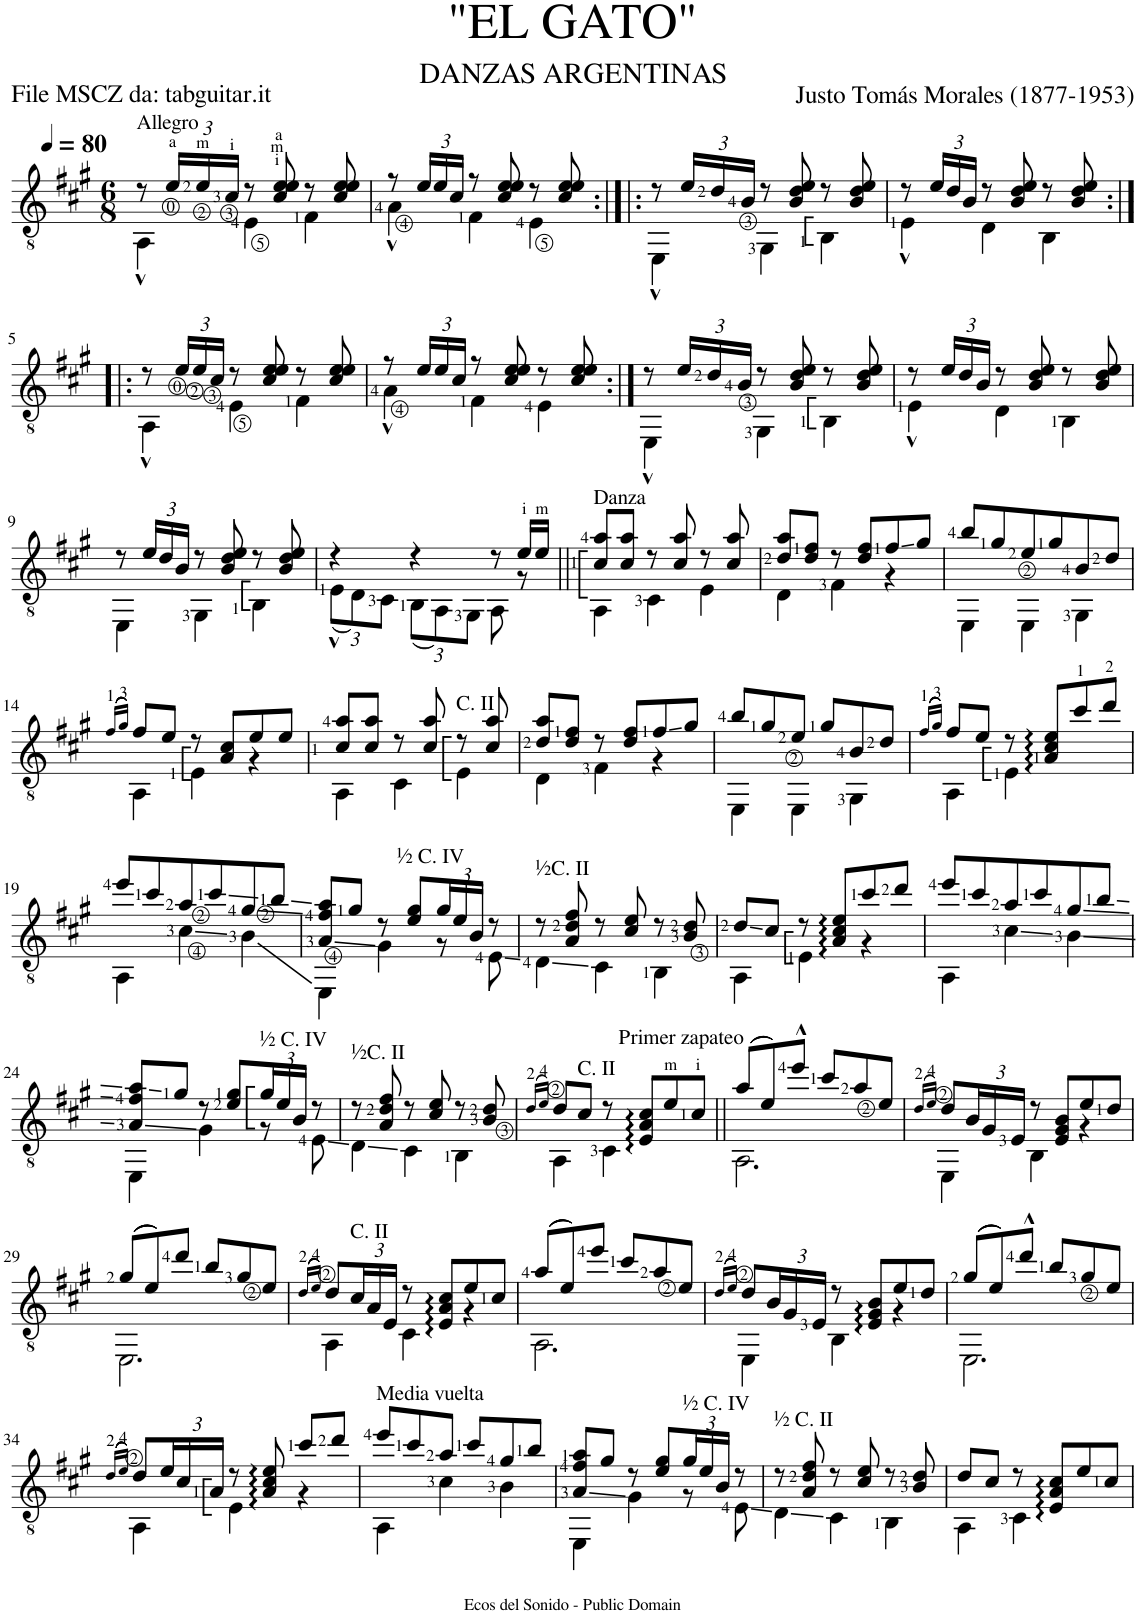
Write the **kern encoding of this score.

**kern
*part1
*staff1
*I"Guitar
*I'Guit.
*clefGv2
*k[f#c#g#]
*M6/8
*MM80
=1
*^
!LO:TX:a:t=Allegro	!
8r	4AA^^\
*Xbrackettup	*
24e/LL	.
24e/	.
24c#/JJ	.
8r	4E\
8c#/ 8e/ 8e/	.
8r	4F#\
8c#/ 8e/ 8e/	.
=2	=2
8r	4A^^\
24e/LL	.
24e/	.
24c#/JJ	.
8r	4F#\
8c#/ 8e/ 8e/	.
8r	4E\
8c#/ 8e/ 8e/	.
=3:|!|:	=3:|!|:
8r	4EE^^\
24e/LL	.
24d/	.
24B/JJ	.
8r	4GG#\
8B/ 8d/ 8e/	.
8r	4BB\
8B/ 8d/ 8e/	.
=4	=4
8r	4E^^\
24e/LL	.
24d/	.
24B/JJ	.
8r	4D\
8B/ 8d/ 8e/	.
8r	4BB\
8B/ 8d/ 8e/	.
!!LO:LB:g=z	!!
=5:|!|:	=5:|!|:
8r	4AA^^\
24e/LL	.
24e/	.
24c#/JJ	.
8r	4E\
8c#/ 8e/ 8e/	.
8r	4F#\
8c#/ 8e/ 8e/	.
=6	=6
8r	4A^^\
24e/LL	.
24e/	.
24c#/JJ	.
8r	4F#\
8c#/ 8e/ 8e/	.
8r	4E\
8c#/ 8e/ 8e/	.
=7:|!	=7:|!
8r	4EE^^\
24e/LL	.
24d/	.
24B/JJ	.
8r	4GG#\
8B/ 8d/ 8e/	.
8r	4BB\
8B/ 8d/ 8e/	.
=8	=8
8r	4E^^\
24e/LL	.
24d/	.
24B/JJ	.
8r	4D\
8B/ 8d/ 8e/	.
8r	4BB\
8B/ 8d/ 8e/	.
!!LO:LB:g=z	!!
=9	=9
8r	4EE\
24e/LL	.
24d/	.
24B/JJ	.
8r	4GG#\
8B/ 8d/ 8e/	.
8r	4BB\
8B/ 8d/ 8e/	.
=10	=10
4r	(12E^^\L
.	12D\)
.	12C#\J
4r	(12BB\L
.	12AA\)
.	12GG#\J
8r	8AA\
16e/LL	8r
16e/JJ	.
=11||	=11||
!LO:TX:a:t=Danza	!
8c#/ 8a/L	4AA\
8c#/ 8a/J	.
8r	4C#\
8c#/ 8a/	.
8r	4E\
8c#/ 8a/	.
=12	=12
8d/ 8a/L	4D\
8d/ 8f#/J	.
8r	4F#\
8d/ 8f#/L	.
8f#/	4r
8g#/J	.
=13	=13
8b/L	4EE\
8g#/	.
8e/	4EE\
8g#/	.
8B/	4GG#\
8d/J	.
!!LO:LB:g=z	!!
=14	=14
(((16qf#/LL	.
16qg#/JJ)))	.
8f#/L	4AA\
8e/J	.
8r	4E\
8A/ 8c#/L	.
8e/	4r
8e/J	.
=15	=15
8c#/ 8a/L	4AA\
8c#/ 8a/J	.
8r	4C#\
8c#/ 8a/	.
!LO:TX:a:t=C. II	!
8r	4E\
8c#/ 8a/	.
=16	=16
8d/ 8a/L	4D\
8d/ 8f#/J	.
8r	4F#\
8d/ 8f#/L	.
8f#/	4r
8g#/J	.
=17	=17
8b/L	4EE\
8g#/	.
8e/J	4EE\
8g#/L	.
8B/	4GG#\
8d/J	.
=18	=18
(((16qf#/LL	.
16qg#/JJ)))	.
8f#/L	4AA\
8e/J	.
8r	4E\
8A/ 8c#/ 8e/L	.
8cc#/	4ryy
8dd/J	.
!!LO:LB:g=z	!!
=19	=19
8ee/L	4AA\
8cc#/	.
8a/	4c#\
8cc#/	.
8g#/	4B\
8b/J	.
=20	=20
8A/ 8f#/ 8a/L	4EE\
8g#/J	.
8r	4G#\
8e/ 8g#/L	.
!LO:TX:a:t=½ C. IV	!
24g#/L	8r
24e/	.
24B/JJ	.
8r	8E\
=21	=21
!LO:TX:a:t=½C. II	!
8r	4D\
8A/ 8d/ 8f#/	.
8r	4C#\
8c#/ 8e/	.
8r	4BB\
8B/ 8d/	.
=22	=22
8d/L	4AA\
8c#/J	.
8r	4E\
8A/ 8c#/ 8e/L	.
8cc#/	4r
8dd/J	.
=23	=23
8ee/L	4AA\
8cc#/	.
8a/	4c#\
8cc#/	.
8g#/	4B\
8b/J	.
!!LO:LB:g=z	!!
=24	=24
8A/ 8f#/ 8a/L	4EE\
8g#/J	.
8r	4G#\
8e/ 8g#/L	.
!LO:TX:a:t=½ C. IV	!
24g#/L	8r
24e/	.
24B/JJ	.
8r	8E\
=25	=25
!LO:TX:a:t=½C. II	!
8r	4D\
8A/ 8d/ 8f#/	.
8r	4C#\
8c#/ 8e/	.
8r	4BB\
8B/ 8d/	.
=26	=26
(16qd/LL	.
16qe/JJ)	.
8d/L	4AA\
!LO:TX:a:t=C. II	!
8c#/J	.
8r	4C#\
8E/ 8A/ 8c#/L	.
8e/	4ryy
8c#/J	.
=27||	=27||
!LO:TX:a:t=Primer zapateo	!
((8a/L	2.AA\
8e/))	.
8ee^^/J	.
8cc#/L	.
8a/	.
8e/J	.
=28	=28
(16qd/LL	.
16qe/JJ)	.
8d/L	4EE\
24B/L	.
24G#/	.
24E/JJ	.
8r	4BB\
8E/ 8G#/ 8B/L	.
8e/	4r
8d/J	.
!!LO:LB:g=z	!!
=29	=29
(((8g#/L	2.EE\
8e/)))	.
8dd/J	.
8b/L	.
8g#/	.
8e/J	.
=30	=30
(((16qd/LL	.
16qe/JJ)))	.
8d/L	4AA\
!LO:TX:a:t=C. II	!
24c#/L	.
24A/	.
24E/JJ	.
8r	4C#\
8E/ 8A/ 8c#/L	.
8e/	4r
8c#/J	.
=31	=31
(((8a/L	2.AA\
8e/)))	.
8ee/J	.
8cc#/L	.
8a/	.
8e/J	.
=32	=32
((16qd/LL	.
16qe/JJ))	.
8d/L	4EE\
24B/L	.
24G#/	.
24E/JJ	.
8r	4BB\
8E/ 8G#/ 8B/L	.
8e/	4r
8d/J	.
=33	=33
(((8g#/L	2.EE\
8e/)))	.
8dd^^/J	.
8b/L	.
8g#/	.
8e/J	.
!!LO:LB:g=z	!!
=34	=34
(((16qd/LL	.
16qe/JJ)))	.
8d/L	4AA\
24e/L	.
24c#/	.
24A/JJ	.
8r	4E\
8A/ 8c#/ 8e/	.
8cc#/L	4r
8dd/J	.
=35	=35
!LO:TX:a:t=Media vuelta	!
8ee/L	4AA\
8cc#/	.
8a/J	4c#\
8cc#/L	.
8g#/	4B\
8b/J	.
=36	=36
8A/ 8f#/ 8a/L	4EE\
8g#/J	.
8r	4G#\
8e/ 8g#/L	.
!LO:TX:a:t=½ C. IV	!
24g#/L	8r
24e/	.
24B/JJ	.
8r	8E\
=37	=37
!LO:TX:a:t=½ C. II	!
8r	4D\
8A/ 8d/ 8f#/	.
8r	4C#\
8c#/ 8e/	.
8r	4BB\
8B/ 8d/	.
=38	=38
8d/L	4AA\
8c#/J	.
8r	4C#\
8E/ 8A/ 8c#/L	.
8e/	4ryy
8c#/J	.
*v	*v
=
*-
